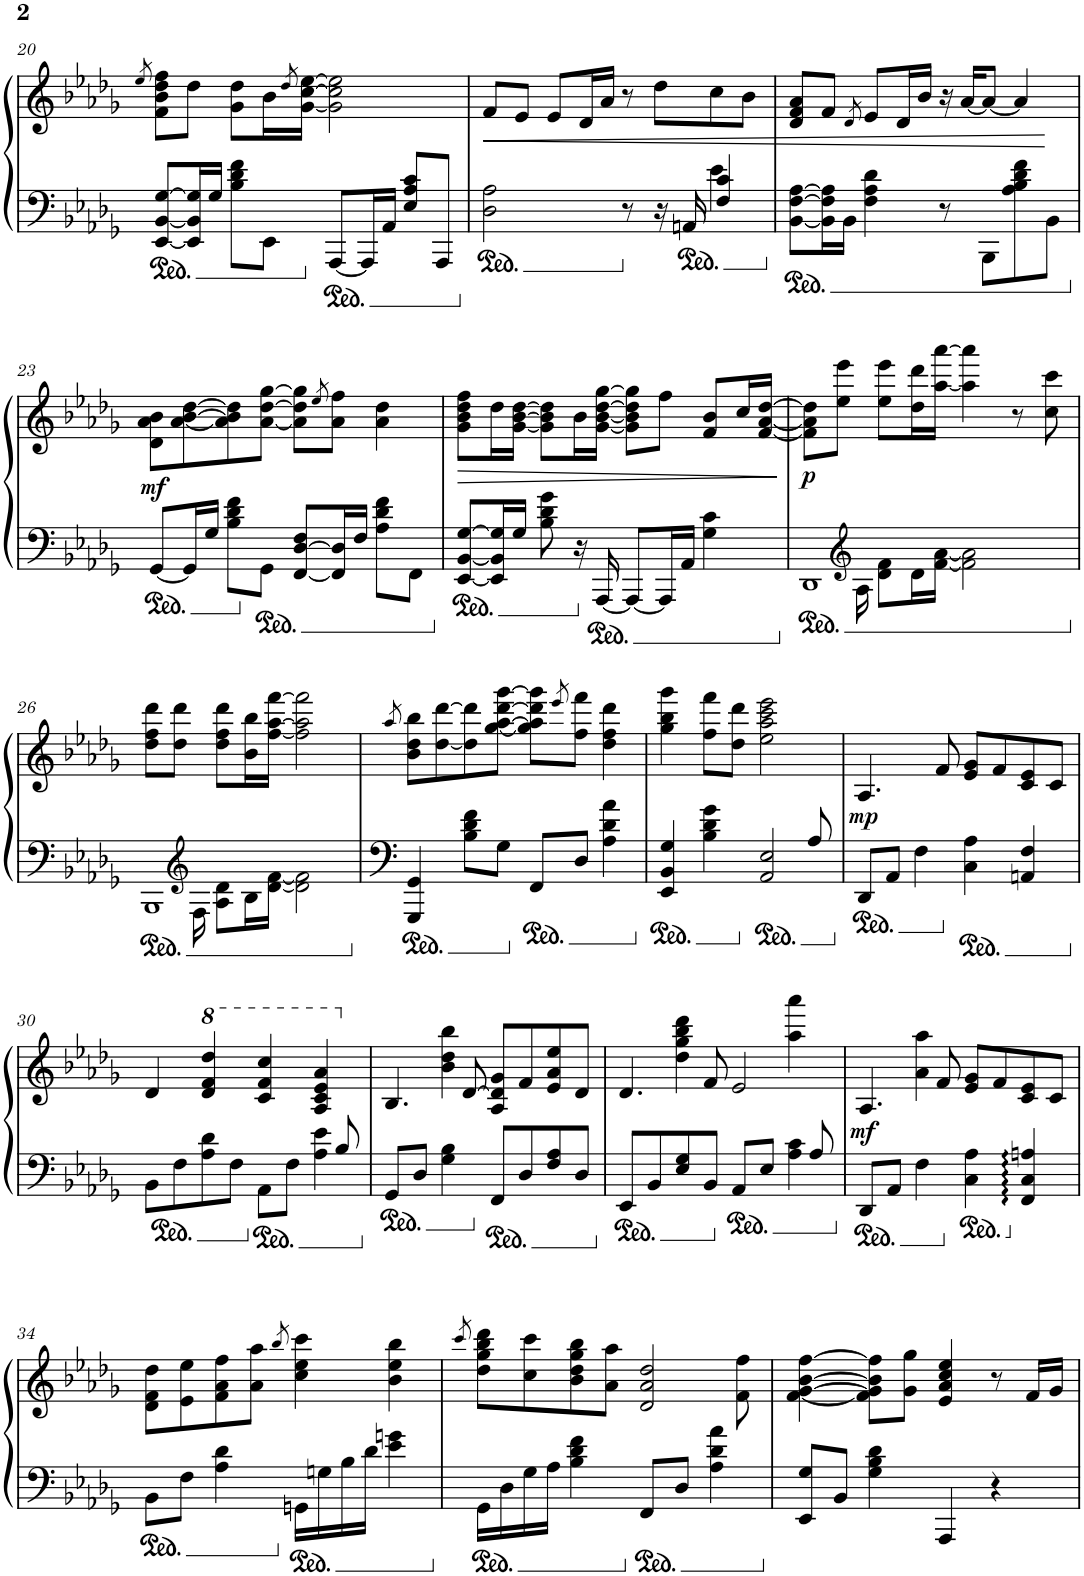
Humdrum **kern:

**kern	**kern	**dynam
*part1	*part1	*part1
*staff2	*staff1	*staff1/2
*I"Piano	*	*
*I'Pno.	*	*
!!LO:PB:g=z
*clefF4	*clefG2	*
*k[b-e-a-d-g-]	*k[b-e-a-d-g-]	*
*M4/4	*M4/4	*
=20	=20	=20
.	8qee-/	.
[8EE-/ [8BB-/ [8G-/L	8f\ 8b-\ 8dd-\ 8ff\L	.
16EE-/] 16BB-/] 16G-/]L	8dd-\J	.
16G-/JJ	.	.
8B-\ 8d-\ 8f\L	8g-\ 8dd-\L	.
8EE-\J	16b-\L	.
.	8qdd-/	.
.	[16g-\ [16cc\ [16ee-\JJ	.
[8AAA-/L	2g-\] 2cc\] 2ee-\]	.
16AAA-/L]	.	.
16AA-/JJ	.	.
8E-/ 8A-/ 8c/L	.	.
8AAA-/J	.	.
=21	=21	=21
*^	*	*
!	!	!	!LO:HP:b
2D-\ 2A-\	2.ryy	8f/L	<
.	.	8e-/J	.
.	.	8e-/L	.
.	.	16d-/L	.
.	.	16a-/JJ	.
8r	.	8r	.
16r	.	8dd-\L	.
16AAn/	.	.	.
4F/ 4c/	4e-\	8cc\	.
.	.	8b-\J	.
*v	*v	*	*
=22	=22	=22
[8BB-\ [8F\ [8A-\L	8d-/ 8f/ 8a-/L	.
16BB-\] 16F\] 16A-\]L	8f/J	.
16BB-\JJ	.	.
.	8qd-/	.
4F\ 4A-\ 4d-\	8e-/L	.
.	16d-/L	.
.	16b-/JJ	.
8r	16r	.
.	[16a-/KL	.
8BBB-\L	8a-/J_	.
8A-\ 8B-\ 8d-\ 8f\	4a-/]	.
8BB-\J	.	.
.	.	[
!!LO:LB:g=z
=23	=23	=23
!	!	!LO:DY:b
[8GG-/L	8d-\ 8a-\ 8b-\L	mf
16GG-/L]	[8a-\ [8b-\ [8dd-\	.
16G-/JJ	.	.
8B-\ 8d-\ 8f\L	8a-\] 8b-\] 8dd-\]	.
8GG-\J	[8a-\ [8dd-\ [8gg-\J	.
[8FF/ [8D-/ 8F/L	8a-\] 8dd-\] 8gg-\]L	.
.	8qee-/	.
16FF/] 16D-/]L	8a-\ 8ff\J	.
16F/JJ	.	.
8A-\ 8d-\ 8f\L	4a-\ 4dd-\	.
8FF\J	.	.
=24	=24	=24
!	!	!LO:HP:b
[8EE-/ [8BB-/ [8G-/L	8g-\ 8b-\ 8dd-\ 8ff\L	>
16EE-/] 16BB-/] 16G-/]L	16dd-\L	.
16G-/JJ	[16g-\ [16b-\ [16dd-\JJ	.
8B-\ 8d-\ 8g-\	8g-\] 8b-\] 8dd-\]L	.
16r	16b-\L	.
[16AAA-/	[16g-\ [16b-\ [16dd-\ [16gg-\JJ	.
8AAA-/L_	8g-\] 8b-\] 8dd-\] 8gg-\]L	.
16AAA-/L]	8ff\J	.
16AA-/JJ	.	.
4G-\ 4c\	8f/ 8b-/L	.
.	16cc/L	.
.	[16f/ [16a-/ [16dd-/JJ	.
.	.	]
=25	=25	=25
*^	*	*
!	!	!	!LO:DY:b
1DD-	8.ryy	8f\] 8a-\] 8dd-\]L	p
.	.	8ee-\ 8eee-\J	.
*clefG2	*	*	*
.	16A-\	.	.
.	8d-\ 8f\L	8ee-\ 8eee-\L	.
.	16d-\L	16dd-\ 16ddd-\L	.
.	[16f\ [16a-\JJ	[16aa-\ [16aaa-\JJ	.
.	2f\] 2a-\]	4aa-\] 4aaa-\]	.
.	.	8r	.
.	.	8cc\ 8ccc\	.
!!LO:LB:g=z
=26	=26	=26	=26
1BBB-	8.ryy	8dd-\ 8ff\ 8ddd-\L	.
.	.	8dd-\ 8ddd-\J	.
*clefG2	*	*	*
.	16F\	.	.
.	8A-\ 8d-\L	8dd-\ 8ff\ 8ddd-\L	.
.	16B-\L	16b-\ 16bb-\L	.
.	[16d-\ [16f\JJ	[16ff\ [16aa-\ [16fff\JJ	.
.	2d-\] 2f\]	2ff\] 2aa-\] 2fff\]	.
*v	*v	*	*
=27	=27	=27
.	8qaa-/	.
4GGG-/ 4GG-/	8b-\ 8dd-\ 8bb-\L	.
.	[8dd-\ [8ddd-\	.
8B-\ 8d-\ 8f\L	8dd-\] 8ddd-\]	.
8G-\J	[8gg-\ [8aa-\ [8ddd-\ [8ggg-\J	.
8FF/L	8gg-\] 8aa-\] 8ddd-\] 8ggg-\]L	.
.	8qeee-/	.
8D-/J	8ff\ 8fff\J	.
4A-\ 4d-\ 4a-\	4dd-\ 4ff\ 4ddd-\	.
=28	=28	=28
*^	*	*
4EE-/ 4BB-/ 4G-/	2..ryy	4gg-\ 4bb-\ 4ggg-\	.
4B-\ 4d-\ 4g-\	.	8ff\ 8fff\L	.
.	.	8dd-\ 8ddd-\J	.
2AA-/ 2E-/	.	2ee-\ 2aa-\ 2ccc\ 2eee-\	.
.	8A-/	.	.
=29	=29	=29	=29
!	!	!	!LO:DY:b
*v	*v	*	*
8DD-/L	4.A-/	mp
8AA-/J	.	.
4F\	.	.
.	8f/	.
4C\ 4A-\	8e-/ 8g-/L	.
.	8f/	.
4AAn/ 4F/	8c/ 8e-/	.
.	8c/J	.
!!LO:LB:g=z
=30	=30	=30
*^	*	*
8BB-\L	2..ryy	4d-/	.
8F\	.	.	.
*	*	*8va	*
8A-\ 8d-\	.	4dd-/ 4ff/ 4ddd-/	.
8F\J	.	.	.
8AA-\L	.	4cc/ 4ff/ 4ccc/	.
8F\J	.	.	.
4A-\ 4e-\	.	4a-/ 4cc/ 4ee-/ 4aa-/	.
.	8B-/	.	.
*v	*v	*	*
=31	=31	=31
*	*X8va	*
*	*^	*
8GG-/L	4.B-/	4ryy	.
8D-/J	.	.	.
4G-\ 4B-\	.	4b-\ 4dd-\ 4bb-\	.
.	[8d-/	.	.
8FF/L	8A-/ 8d-/] 8g-/L	2ryy	.
8D-/	8f/	.	.
8F/ 8A-/	8e-/ 8a-/ 8ee-/	.	.
8D-/J	8d-/J	.	.
=32	=32	=32	=32
*^	*	*	*
8EE-/L	2..ryy	4.d-/	4ryy	.
8BB-/	.	.	.	.
8E-/ 8G-/	.	.	4dd-\ 4gg-\ 4bb-\ 4ddd-\	.
8BB-/J	.	8f/	.	.
8AA-/L	.	2e-/	4ryy	.
8E-/J	.	.	.	.
4A-\ 4c\	.	.	4aa-\ 4aaa-\	.
.	8A-/	.	.	.
=33	=33	=33	=33	=33
!	!	!	!	!LO:DY:b
*v	*v	*	*	*
8DD-/L	4.A-/	4ryy	mf
8AA-/J	.	.	.
4F\	.	4a-\ 4aa-\	.
.	8f/	.	.
4C\ 4A-\	8e-/ 8g-/L	2ryy	.
.	8f/	.	.
4FF/ 4C/ 4An/	8c/ 8e-/	.	.
.	8c/J	.	.
*	*v	*v	*
!!LO:LB:g=z
=34	=34	=34
8BB-\L	8d-\ 8f\ 8dd-\L	.
8F\J	8e-\ 8ee-\	.
4A-\ 4d-\	8f\ 8a-\ 8ff\	.
.	8a-\ 8aa-\J	.
.	8qbb-/	.
16GGn\LL	4cc\ 4ee-\ 4ccc\	.
16Gn\	.	.
16B-\	.	.
16d-\JJ	.	.
4e-\ 4gn\	4b-\ 4ee-\ 4bb-\	.
=35	=35	=35
.	8qccc/	.
*	*^	*
16GG-\LL	8dd-\ 8gg-\ 8bb-\ 8ddd-\L	2..ryy	.
16D-\	.	.	.
16G-\	8cc\ 8ccc\	.	.
16A-\JJ	.	.	.
4B-\ 4d-\ 4f\	8b-\ 8dd-\ 8gg-\ 8bb-\	.	.
.	8a-\ 8aa-\J	.	.
8FF/L	2d-/ 2a-/ 2dd-/	.	.
8D-/J	.	.	.
4A-\ 4d-\ 4a-\	.	.	.
.	.	8f\ 8ff\	.
*	*v	*v	*
=36	=36	=36
8EE-/ 8G-/L	[4f\ [4g-\ [4b-\ [4ff\	.
8BB-/J	.	.
4G-\ 4B-\ 4d-\	8f\] 8g-\] 8b-\] 8ff\]L	.
.	8g-\ 8gg-\J	.
4AAA-/	4e-/ 4a-/ 4cc/ 4ee-/	.
4r	8r	.
.	16f/LL	.
.	16g-/JJ	.
=	=	=
*-	*-	*-
